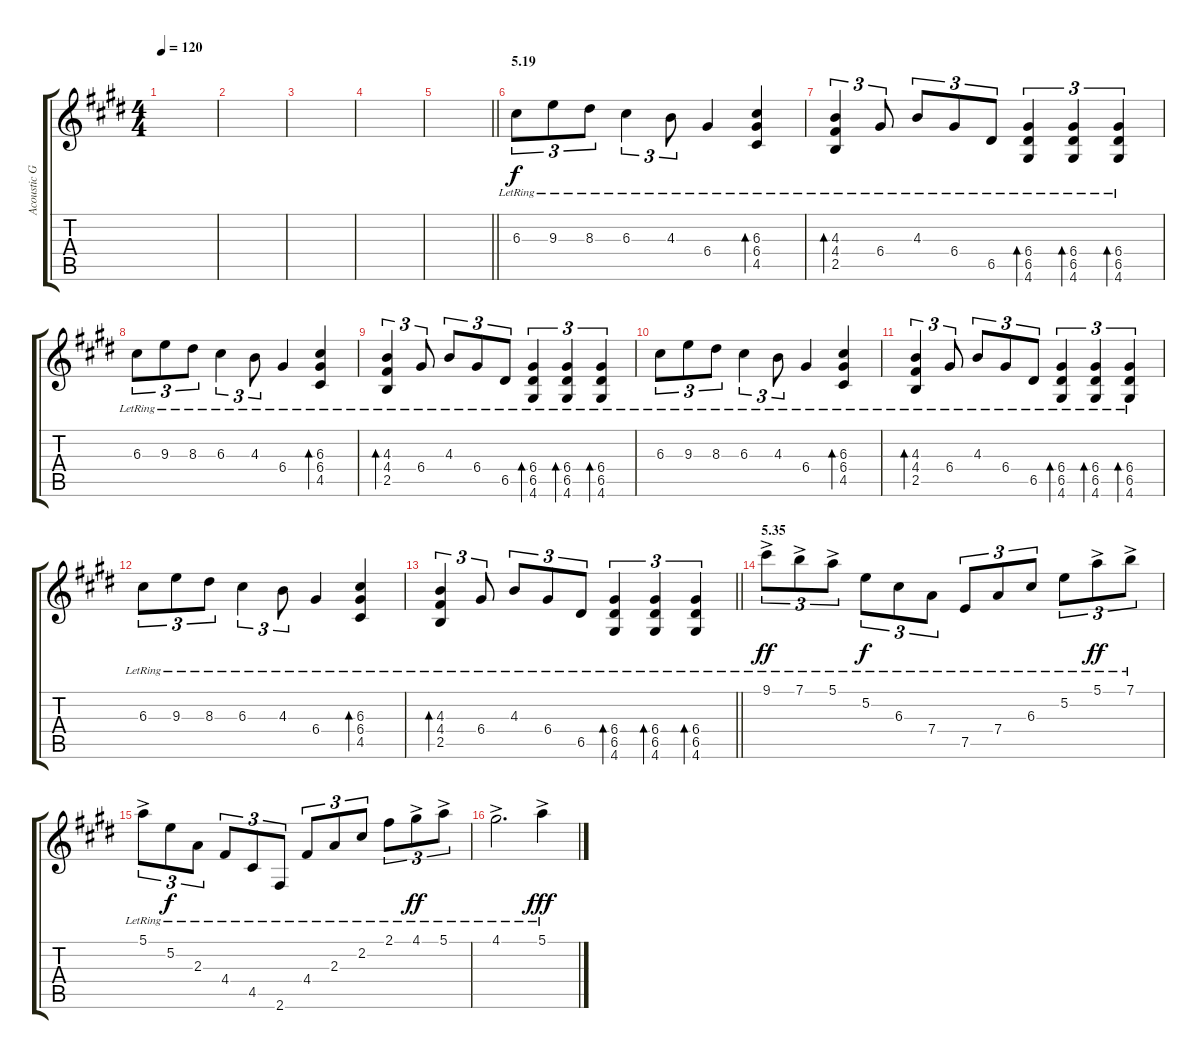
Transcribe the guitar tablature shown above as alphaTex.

\track ("Acoustic Guitar" "Acoustic G") {instrument acousticguitarnylon}
\staff {score tabs}
\tuning (E4 B3 G3 D3 A2 E2) {hide}
\ts (4 4)
\tempo 120
\clef g2
\ks c#minor
|
|
|
|
\barLineRight lightlight
|
\section ("" "5.19")
6.3{lr}.8{tu (3 2) volume 13} 9.3{lr}.8{tu (3 2)} 8.3{lr}.8{tu (3 2)} 6.3{lr}.4{tu (3 2)} 4.3{lr}.8{tu (3 2)} 6.4{lr}.4 (6.3{lr} 6.4{lr} 4.5{lr}).4{bd 30} |
(4.3{lr} 4.4{lr} 2.5{lr}).4{tu (3 2) bd 30} 6.4{lr}.8{tu (3 2)} 4.3{lr}.8{tu (3 2)} 6.4{lr}.8{tu (3 2)} 6.5{lr}.8{tu (3 2)} (6.4{lr} 6.5{lr} 4.6{lr}).4{tu (3 2) bd 30} (6.4{lr} 6.5{lr} 4.6{lr}).4{tu (3 2) bd 30} (6.4{lr} 6.5{lr} 4.6{lr}).4{tu (3 2) bd 30} |
6.3{lr}.8{tu (3 2)} 9.3{lr}.8{tu (3 2)} 8.3{lr}.8{tu (3 2)} 6.3{lr}.4{tu (3 2)} 4.3{lr}.8{tu (3 2)} 6.4{lr}.4 (6.3{lr} 6.4{lr} 4.5{lr}).4{bd 30} |
(4.3{lr} 4.4{lr} 2.5{lr}).4{tu (3 2) bd 30} 6.4{lr}.8{tu (3 2)} 4.3{lr}.8{tu (3 2)} 6.4{lr}.8{tu (3 2)} 6.5{lr}.8{tu (3 2)} (6.4{lr} 6.5{lr} 4.6{lr}).4{tu (3 2) bd 30} (6.4{lr} 6.5{lr} 4.6{lr}).4{tu (3 2) bd 30} (6.4{lr} 6.5{lr} 4.6{lr}).4{tu (3 2) bd 30} |
6.3{lr}.8{tu (3 2)} 9.3{lr}.8{tu (3 2)} 8.3{lr}.8{tu (3 2)} 6.3{lr}.4{tu (3 2)} 4.3{lr}.8{tu (3 2)} 6.4{lr}.4 (6.3{lr} 6.4{lr} 4.5{lr}).4{bd 30} |
(4.3{lr} 4.4{lr} 2.5{lr}).4{tu (3 2) bd 30} 6.4{lr}.8{tu (3 2)} 4.3{lr}.8{tu (3 2)} 6.4{lr}.8{tu (3 2)} 6.5{lr}.8{tu (3 2)} (6.4{lr} 6.5{lr} 4.6{lr}).4{tu (3 2) bd 30} (6.4{lr} 6.5{lr} 4.6{lr}).4{tu (3 2) bd 30} (6.4{lr} 6.5{lr} 4.6{lr}).4{tu (3 2) bd 30} |
6.3{lr}.8{tu (3 2)} 9.3{lr}.8{tu (3 2)} 8.3{lr}.8{tu (3 2)} 6.3{lr}.4{tu (3 2)} 4.3{lr}.8{tu (3 2)} 6.4{lr}.4 (6.3{lr} 6.4{lr} 4.5{lr}).4{bd 30} |
\barLineRight lightlight
(4.3{lr} 4.4{lr} 2.5{lr}).4{tu (3 2) bd 30} 6.4{lr}.8{tu (3 2)} 4.3{lr}.8{tu (3 2)} 6.4{lr}.8{tu (3 2)} 6.5{lr}.8{tu (3 2)} (6.4{lr} 6.5{lr} 4.6{lr}).4{tu (3 2) bd 30} (6.4{lr} 6.5{lr} 4.6{lr}).4{tu (3 2) bd 30} (6.4{lr} 6.5{lr} 4.6{lr}).4{tu (3 2) bd 30} |
\section ("" "5.35")
9.1{ac lr}.8{tu (3 2) dy ff} 7.1{ac lr}.8{tu (3 2)} 5.1{ac lr}.8{tu (3 2)} 5.2{lr}.8{tu (3 2) dy f} 6.3{lr}.8{tu (3 2)} 7.4{lr}.8{tu (3 2)} 7.5{lr}.8{tu (3 2)} 7.4{lr}.8{tu (3 2)} 6.3{lr}.8{tu (3 2)} 5.2{lr}.8{tu (3 2)} 5.1{ac lr}.8{tu (3 2) dy ff} 7.1{ac lr}.8{tu (3 2)} |
5.1{ac lr}.8{tu (3 2)} 5.2{lr}.8{tu (3 2) dy f} 2.3{lr}.8{tu (3 2)} 4.4{lr}.8{tu (3 2)} 4.5{lr}.8{tu (3 2)} 2.6{lr}.8{tu (3 2)} 4.4{lr}.8{tu (3 2)} 2.3{lr}.8{tu (3 2)} 2.2{lr}.8{tu (3 2)} 2.1{lr}.8{tu (3 2)} 4.1{ac lr}.8{tu (3 2) dy ff} 5.1{ac lr}.8{tu (3 2)} |
4.1{ac lr}.2{d} 5.1{ac lr}.4{dy fff}
